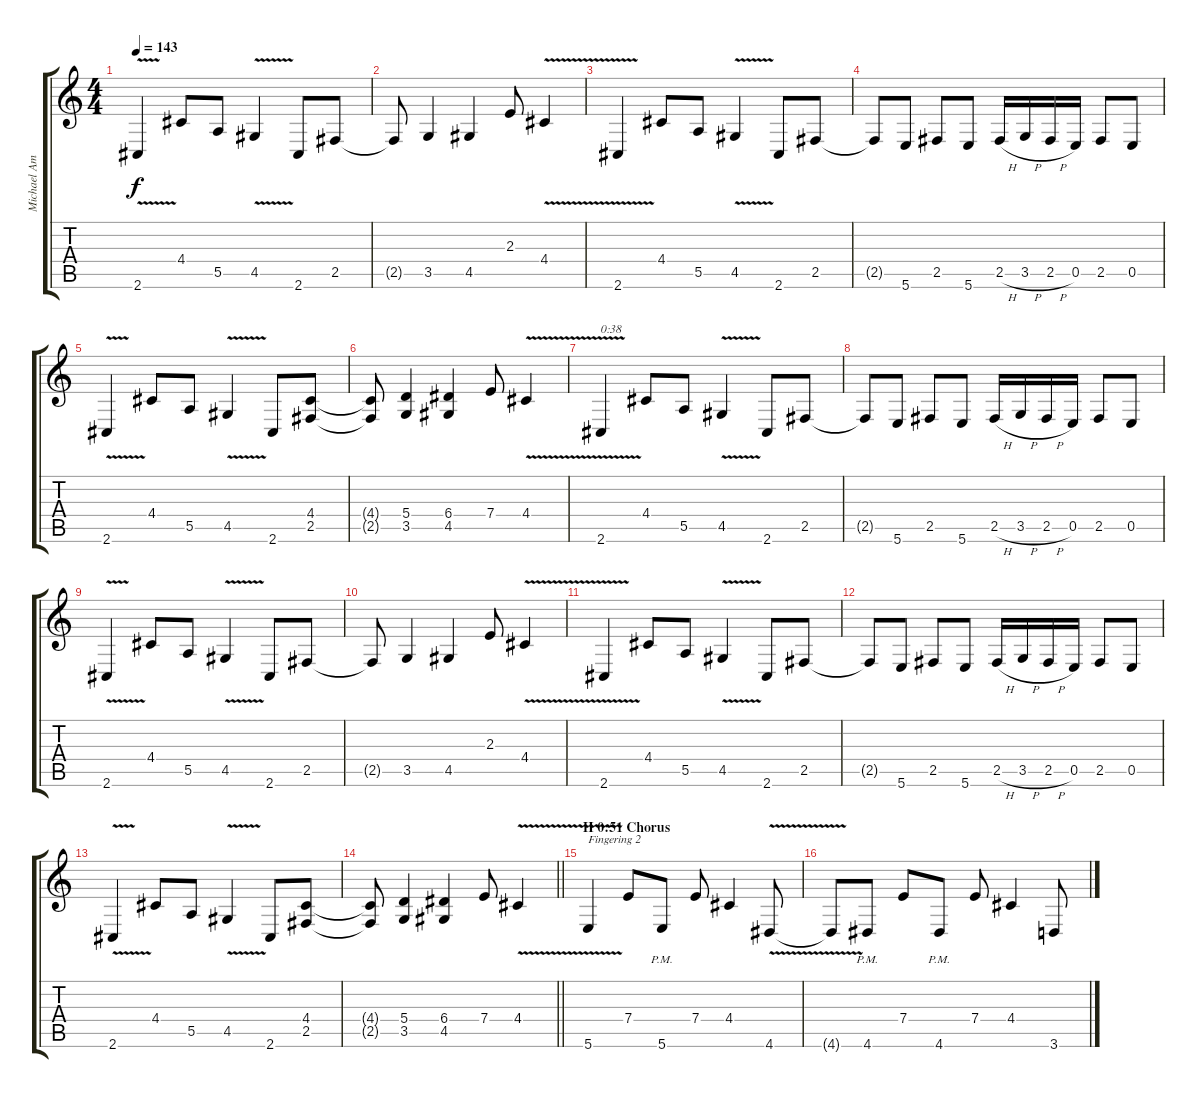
\track ("Michael Amott (Rhythm Guitar)" "Michael Am") {instrument distortionguitar}
\staff {score tabs}
\tuning (B3 Gb3 D3 A2 E2 B1) {hide}
\ts (4 4)
\tempo 143
\clef g2
\ks c
2.6{v}.4{dy f} 4.4.8 5.5.8 4.5{v}.4 2.6.8 2.5.8 |
2.5{t}.8 3.5.4 4.5.4 2.3.8 4.4{v}.4 |
2.6{v}.4 4.4.8 5.5.8 4.5{v}.4 2.6.8 2.5.8 |
2.5{t}.8 5.6.8 2.5.8 5.6.8 2.5{h}.16 3.5{h}.16 2.5{h}.16 0.5.16 2.5.8 0.5.8 |
2.6{v}.4 4.4.8 5.5.8 4.5{v}.4 2.6.8 (4.4 2.5).8 |
(4.4{t} 2.5{t}).8 (5.4 3.5).4 (6.4 4.5).4 7.4.8 4.4{v}.4 |
2.6{v}.4{txt "0:38"} 4.4.8 5.5.8 4.5{v}.4 2.6.8 2.5.8 |
2.5{t}.8 5.6.8 2.5.8 5.6.8 2.5{h}.16 3.5{h}.16 2.5{h}.16 0.5.16 2.5.8 0.5.8 |
2.6{v}.4 4.4.8 5.5.8 4.5{v}.4 2.6.8 2.5.8 |
2.5{t}.8 3.5.4 4.5.4 2.3.8 4.4{v}.4 |
2.6{v}.4 4.4.8 5.5.8 4.5{v}.4 2.6.8 2.5.8 |
2.5{t}.8 5.6.8 2.5.8 5.6.8 2.5{h}.16 3.5{h}.16 2.5{h}.16 0.5.16 2.5.8 0.5.8 |
2.6{v}.4 4.4.8 5.5.8 4.5{v}.4 2.6.8 (4.4 2.5).8 |
\barLineRight lightlight
(4.4{t} 2.5{t}).8 (5.4 3.5).4 (6.4 4.5).4 7.4.8 4.4{v}.4 |
\section ("" "II 0:51 Chorus")
5.6{v}.4{txt "Fingering 2"} 7.4.8 5.6{pm}.8 7.4.8 4.4.4 4.6{v}.8 |
4.6{t}.8 4.6{pm}.8 7.4.8 4.6{pm}.8 7.4.8 4.4.4 3.6.8
